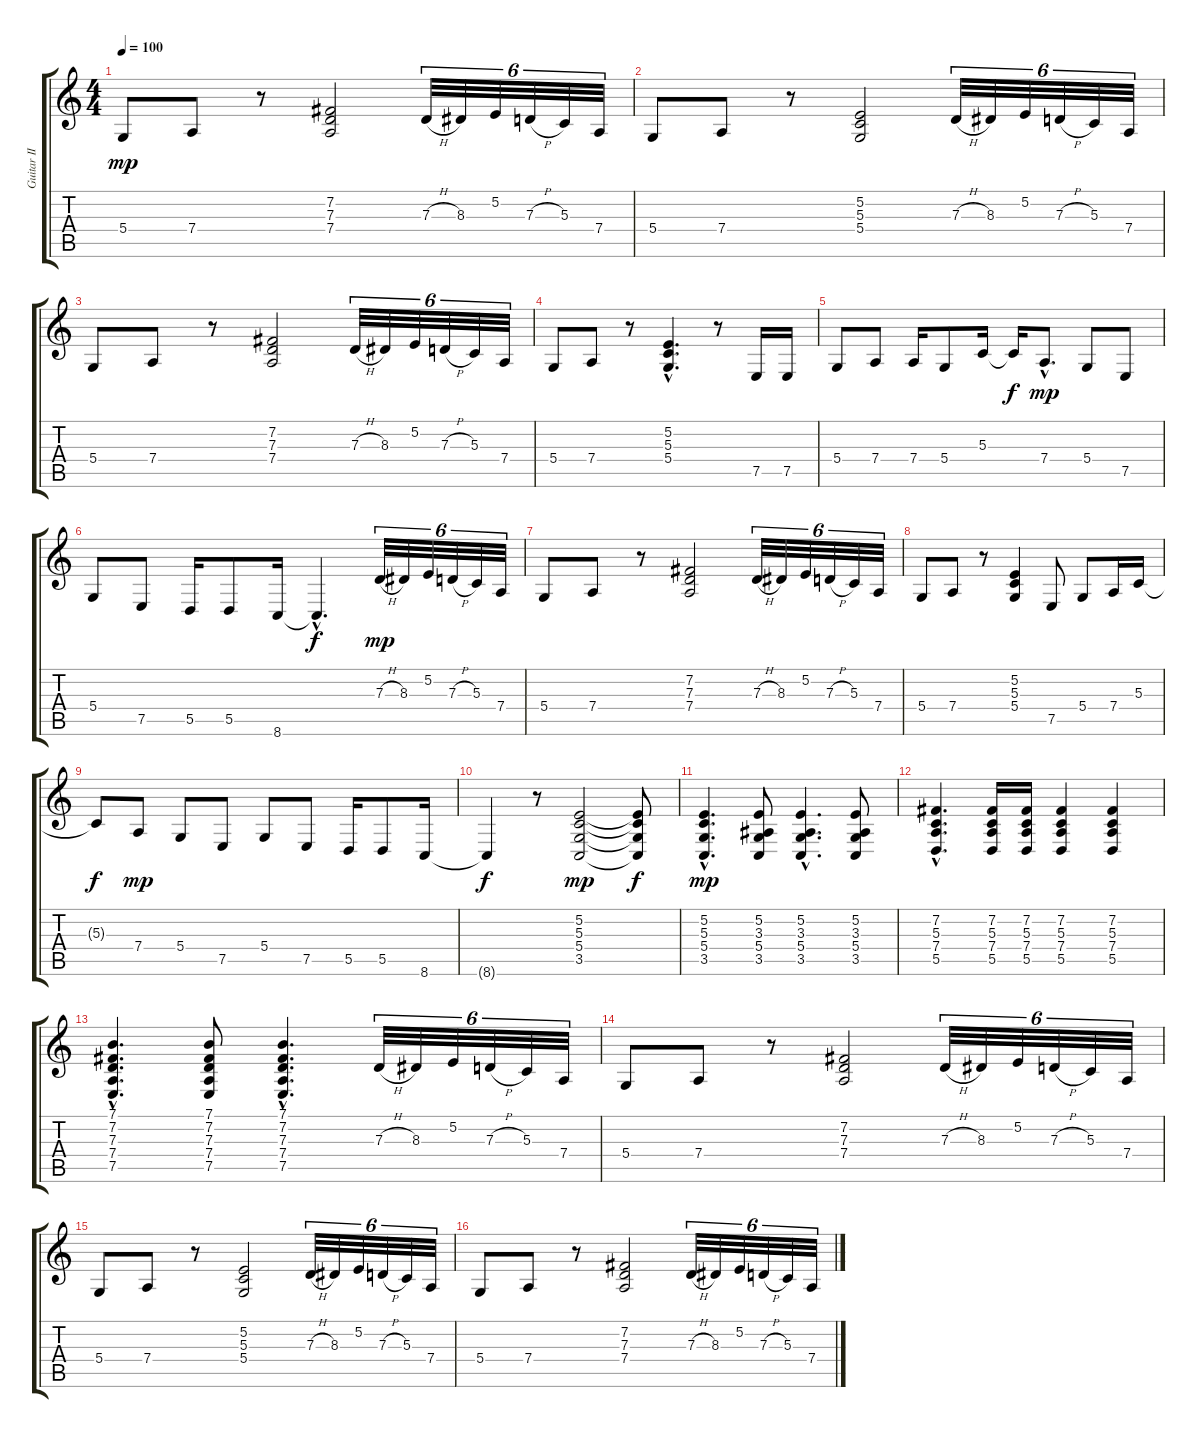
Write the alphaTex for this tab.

\track ("Guitar II" "Guitar II") {instrument drawbarorgan}
\staff {score tabs}
\tuning (E4 B3 G3 D3 A2 E2) {hide}
\ts (4 4)
\tempo 100
\clef g2
\ks c
5.4.8{dy mp} 7.4.8 r.8 (7.2 7.3 7.4).2 7.3{h}.32{tu (6 4)} 8.3.32{tu (6 4)} 5.2.32{tu (6 4)} 7.3{h}.32{tu (6 4)} 5.3.32{tu (6 4)} 7.4.32{tu (6 4)} |
5.4.8 7.4.8 r.8 (5.2 5.3 5.4).2 7.3{h}.32{tu (6 4)} 8.3.32{tu (6 4)} 5.2.32{tu (6 4)} 7.3{h}.32{tu (6 4)} 5.3.32{tu (6 4)} 7.4.32{tu (6 4)} |
5.4.8 7.4.8 r.8 (7.2 7.3 7.4).2 7.3{h}.32{tu (6 4)} 8.3.32{tu (6 4)} 5.2.32{tu (6 4)} 7.3{h}.32{tu (6 4)} 5.3.32{tu (6 4)} 7.4.32{tu (6 4)} |
5.4.8 7.4.8 r.8 (5.2{hac} 5.3{hac} 5.4{hac}).4{d} r.8 7.5.16 7.5.16 |
5.4.8 7.4.8 7.4.16 5.4.8 5.3.16 5.3{t}.16{dy f} 7.4{hac}.8{d dy mp} 5.4.8 7.5.8 |
5.4.8 7.5.8 5.5.16 5.5.8 8.6.16 8.6{hac t}.4{d dy f} 7.3{h}.32{tu (6 4) dy mp} 8.3.32{tu (6 4)} 5.2.32{tu (6 4)} 7.3{h}.32{tu (6 4)} 5.3.32{tu (6 4)} 7.4.32{tu (6 4)} |
5.4.8 7.4.8 r.8 (7.2 7.3 7.4).2 7.3{h}.32{tu (6 4)} 8.3.32{tu (6 4)} 5.2.32{tu (6 4)} 7.3{h}.32{tu (6 4)} 5.3.32{tu (6 4)} 7.4.32{tu (6 4)} |
5.4.8 7.4.8 r.8 (5.2 5.3 5.4).4 7.5.8 5.4.8 7.4.16 5.3.16 |
5.3{t}.8{dy f} 7.4.8{dy mp} 5.4.8 7.5.8 5.4.8 7.5.8 5.5.16 5.5.8 8.6.16 |
8.6{t}.4{dy f} r.8 (5.2 5.3 5.4 3.5).2{dy mp} (5.2{t} 5.3{t} 5.4{t} 3.5{t}).8{dy f} |
(5.2{hac} 5.3{hac} 5.4{hac} 3.5{hac}).4{d dy mp} (5.2 3.3 5.4 3.5).8 (5.2{hac} 3.3{hac} 5.4{hac} 3.5{hac}).4{d} (5.2 3.3 5.4 3.5).8 |
(7.2{hac} 5.3{hac} 7.4{hac} 5.5{hac}).4{d} (7.2 5.3 7.4 5.5).16 (7.2 5.3 7.4 5.5).16 (7.2 5.3 7.4 5.5).4 (7.2 5.3 7.4 5.5).4 |
(7.1{hac} 7.2{hac} 7.3{hac} 7.4{hac} 7.5{hac}).4{d} (7.1 7.2 7.3 7.4 7.5).8 (7.1{hac} 7.2{hac} 7.3{hac} 7.4{hac} 7.5{hac}).4{d} 7.3{h}.32{tu (6 4)} 8.3.32{tu (6 4)} 5.2.32{tu (6 4)} 7.3{h}.32{tu (6 4)} 5.3.32{tu (6 4)} 7.4.32{tu (6 4)} |
5.4.8 7.4.8 r.8 (7.2 7.3 7.4).2 7.3{h}.32{tu (6 4)} 8.3.32{tu (6 4)} 5.2.32{tu (6 4)} 7.3{h}.32{tu (6 4)} 5.3.32{tu (6 4)} 7.4.32{tu (6 4)} |
5.4.8 7.4.8 r.8 (5.2 5.3 5.4).2 7.3{h}.32{tu (6 4)} 8.3.32{tu (6 4)} 5.2.32{tu (6 4)} 7.3{h}.32{tu (6 4)} 5.3.32{tu (6 4)} 7.4.32{tu (6 4)} |
5.4.8 7.4.8 r.8 (7.2 7.3 7.4).2 7.3{h}.32{tu (6 4)} 8.3.32{tu (6 4)} 5.2.32{tu (6 4)} 7.3{h}.32{tu (6 4)} 5.3.32{tu (6 4)} 7.4.32{tu (6 4)}
